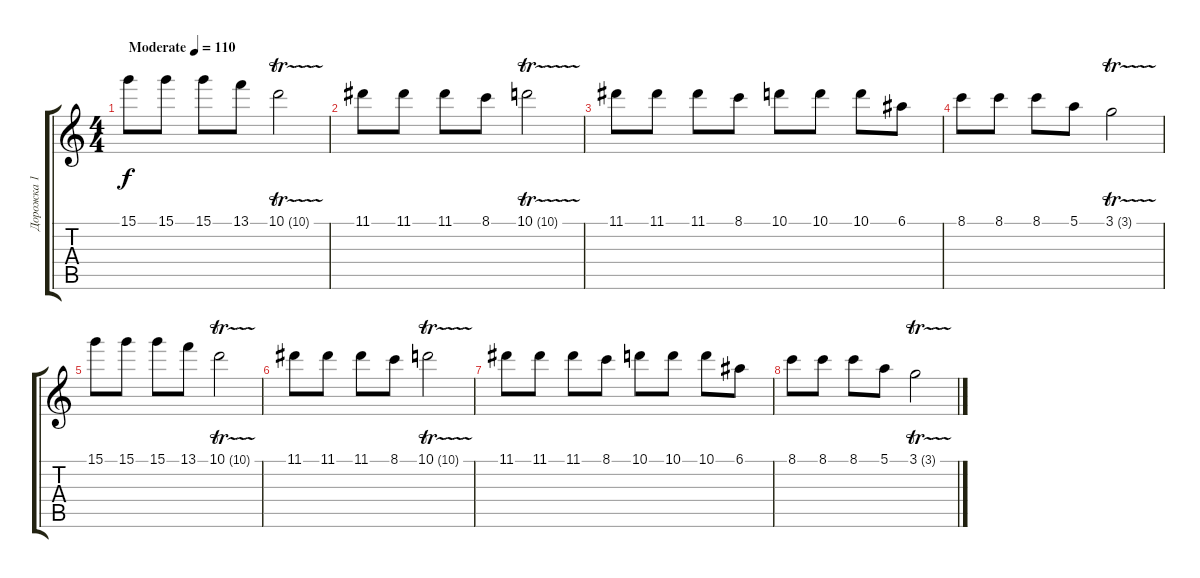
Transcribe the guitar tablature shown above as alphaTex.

\track ("Дорожка 1" "Дорожка 1") {instrument acousticguitarsteel}
\staff {score tabs}
\tuning (E4 B3 G3 D3 A2 E2) {hide}
\ts (4 4)
\tempo (110 "Moderate")
\clef g2
\ks c
15.1.8{dy f instrument acousticguitarsteel} 15.1.8 15.1.8 13.1.8 10.1{tr (10 64)}.2 |
11.1.8 11.1.8 11.1.8 8.1.8 10.1{tr (10 64)}.2 |
11.1.8 11.1.8 11.1.8 8.1.8 10.1.8 10.1.8 10.1.8 6.1.8 |
8.1.8 8.1.8 8.1.8 5.1.8 3.1{tr (3 64)}.2 |
15.1.8 15.1.8 15.1.8 13.1.8 10.1{tr (10 64)}.2 |
11.1.8 11.1.8 11.1.8 8.1.8 10.1{tr (10 64)}.2 |
11.1.8 11.1.8 11.1.8 8.1.8 10.1.8 10.1.8 10.1.8 6.1.8 |
8.1.8 8.1.8 8.1.8 5.1.8 3.1{tr (3 64)}.2
